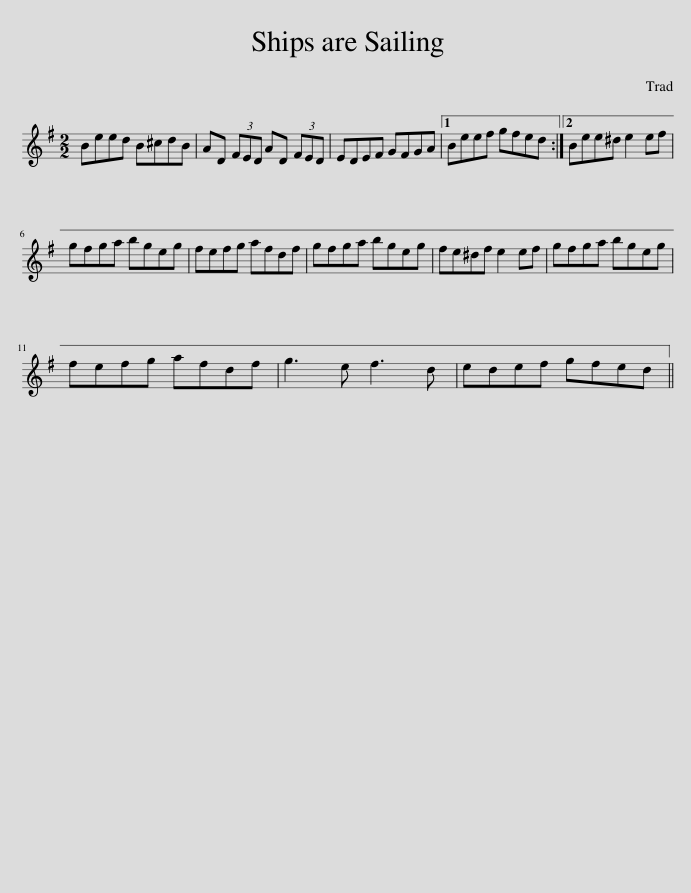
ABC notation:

X:1
L:1/8
M:2/2
I:linebreak $
K:Emin
V:1 treble
V:1
 Beed B^cdB | AD (3FED AD (3FED | EDEF GFGA |1 Beef gfed :|2 Bee^d e2 ef |$ %5
 gfga bgeg | fefg afdf | gfga bgeg | fe^df e2 ef | gfga bgeg |$ %10
 fefg afdf | g3 e f3 d | edef gfed || %13
